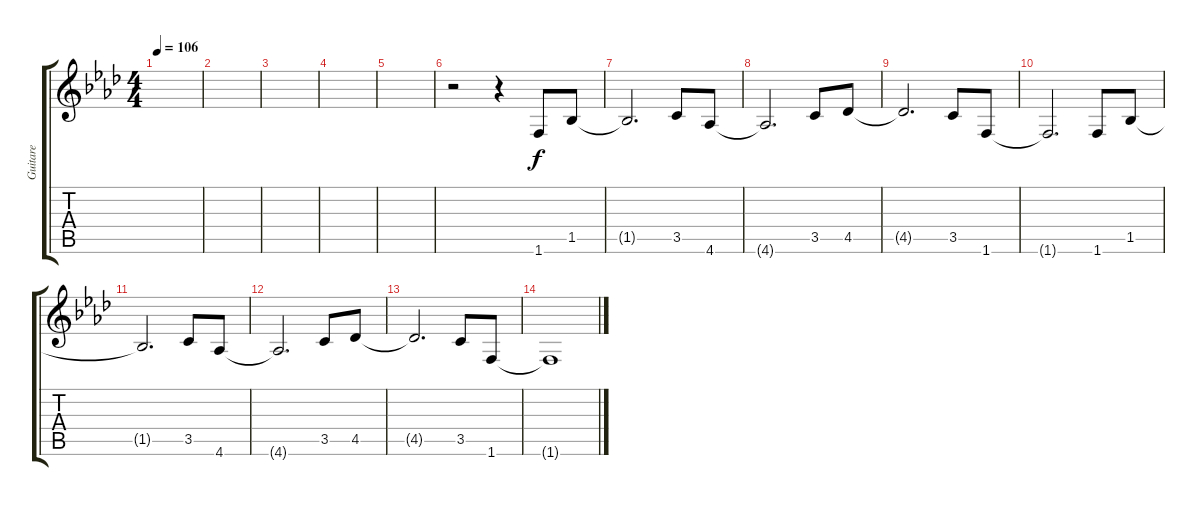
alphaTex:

\track ("Guitare" "Guitare") {instrument overdrivenguitar}
\staff {score tabs}
\tuning (E4 B3 G3 D3 A2 E2) {hide}
\ts (4 4)
\tempo 106
\clef g2
\ks ab
|
|
|
|
|
r.2 r.4 1.6.8 1.5.8 |
1.5{t}.2{d} 3.5.8 4.6.8 |
4.6{t}.2{d} 3.5.8 4.5.8 |
4.5{t}.2{d} 3.5.8 1.6.8 |
1.6{t}.2{d} 1.6.8 1.5.8 |
1.5{t}.2{d} 3.5.8 4.6.8 |
4.6{t}.2{d} 3.5.8 4.5.8 |
4.5{t}.2{d} 3.5.8 1.6.8 |
1.6{t}.1
